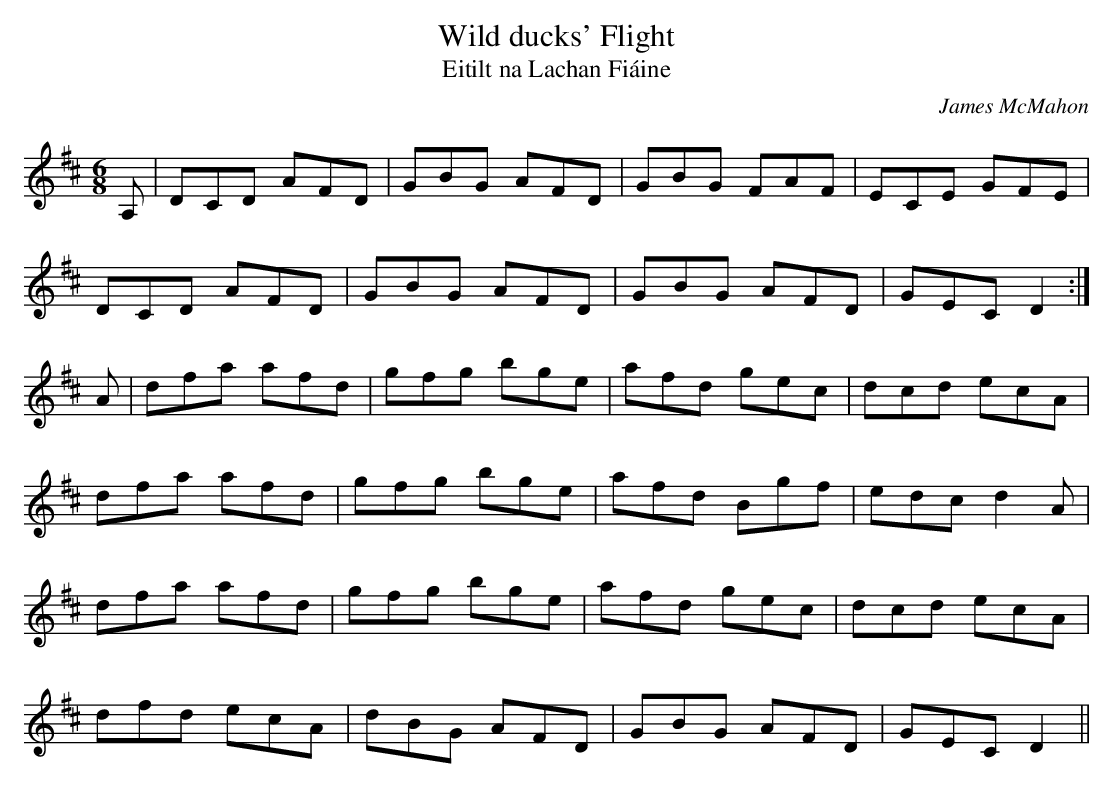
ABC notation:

X:1
T: Wild ducks' Flight
T: Eitilt na Lachan Fi\'aine
C: James McMahon
L: 1/8
M: 6/8
K: D
A,|DCD AFD|GBG AFD|GBG FAF|ECE GFE|
DCD AFD|GBG AFD|GBG AFD|GEC D2 :|
A|dfa afd|gfg bge|afd gec|dcd ecA|
dfa afd|gfg bge|afd Bgf|edc d2A|
dfa afd|gfg bge|afd gec|dcd ecA|
dfd ecA|dBG AFD|GBG AFD|GEC D2 ||
